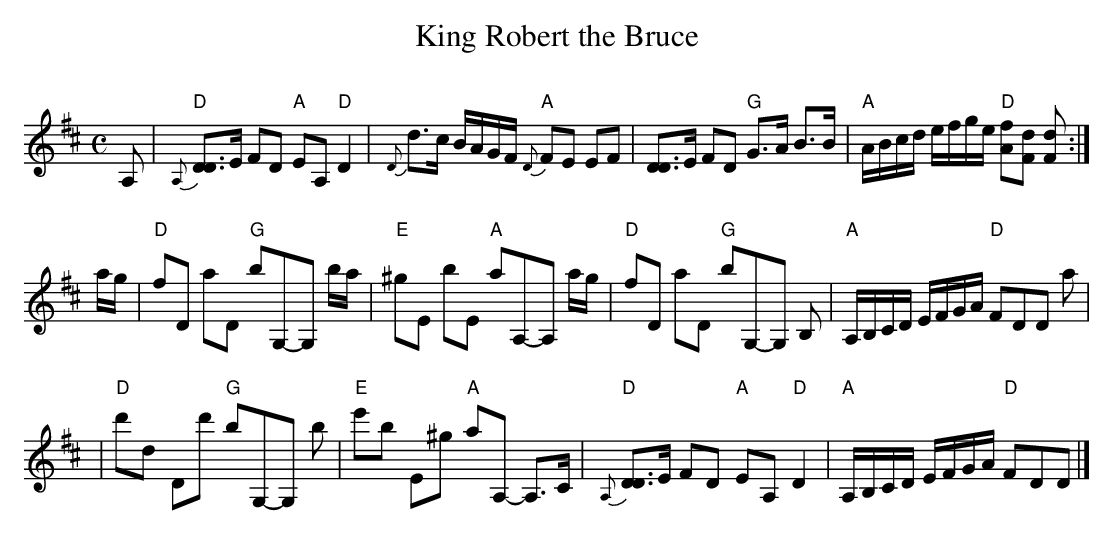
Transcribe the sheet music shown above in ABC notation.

X:1
T: King Robert the Bruce
M: C
L: 1/8
K: D
A, \
| "D"{A,}[DD]>E FD "A"EA, "D"D2 | {D}d>c B/A/G/F/ "A"{D}FE EF \
|        [DD]>E FD "G"G>A B>B | "A"A/B/c/d/ e/f/g/e/ "D"[fA][dF] [dF] :|
a/g/ \
| "D"fD aD "G"bG,-G, b/a/ | "E"^gE bE "A"aA,-A, a/g/ \
| "D"fD aD "G"bG,-G, B, | "A"A,/B,/C/D/ E/F/G/A/ "D"FDD a |
| "D"d'd Dd' "G"bG,-G, b | "E"e'b E^g "A"aA,- A,>C \
| "D"{A,}[DD]>E FD "A"EA, "D"D2 | "A"A,/B,/C/D/ E/F/G/A/ "D"FDD |]
